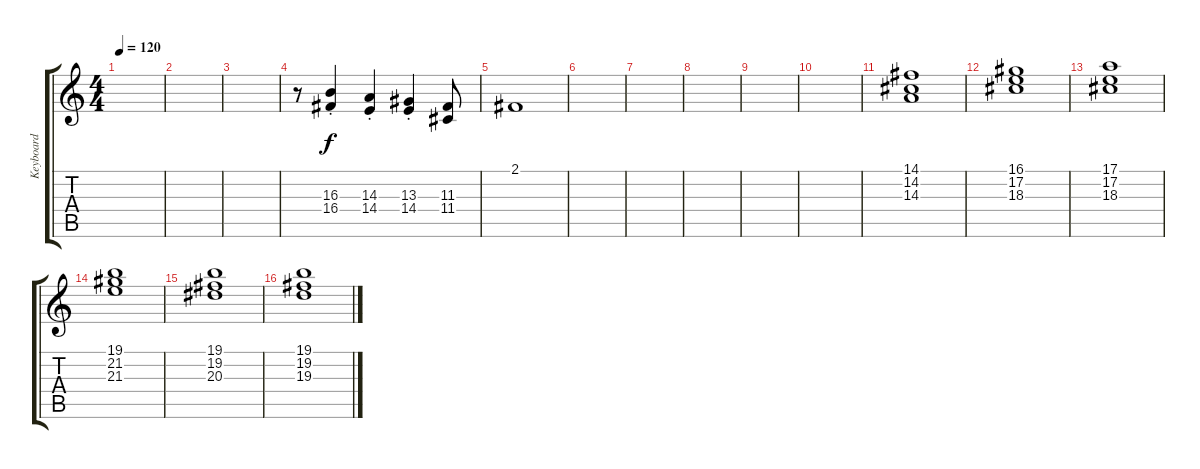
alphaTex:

\track ("Keyboard" "Keyboard") {instrument fx1rain}
\staff {score tabs}
\tuning (E4 B3 G3 D3 A2 E2) {hide}
\ts (4 4)
\tempo 120
\clef g2
\ks c
|
|
|
r.8{balance 8 instrument lead5charang} (16.3{st} 16.4{st}).4 (14.3{st} 14.4{st}).4 (13.3{st} 14.4{st}).4 (11.3 11.4).8 |
2.1.1{instrument fx6goblins} |
|
|
|
|
|
(14.1 14.2 14.3).1{dy f balance 8 instrument churchorgan} |
(16.1 17.2 18.3).1 |
(17.1 17.2 18.3).1 |
(19.1 21.2 21.3).1 |
(19.1 19.2 20.3).1 |
(19.1 19.2 19.3).1
